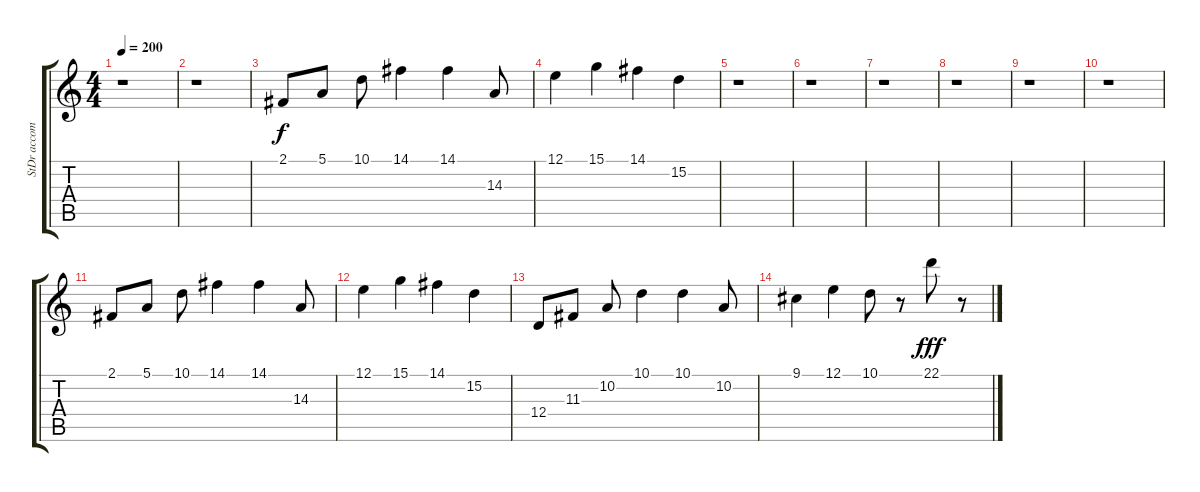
\track ("StDr accomp         " "StDr accom") {instrument steeldrums}
\staff {score tabs}
\tuning (E4 B3 G3 D3 A2 E2) {hide}
\ts (4 4)
\tempo 200
\clef g2
\ks c
r.1{dy f} |
r.1 |
2.1.8 5.1.8 10.1.8 14.1.4 14.1.4 14.3.8 |
12.1.4 15.1.4 14.1.4 15.2.4 |
r.1 |
r.1 |
r.1 |
r.1 |
r.1 |
r.1 |
2.1.8 5.1.8 10.1.8 14.1.4 14.1.4 14.3.8 |
12.1.4 15.1.4 14.1.4 15.2.4 |
12.4.8 11.3.8 10.2.8 10.1.4 10.1.4 10.2.8 |
9.1.4 12.1.4 10.1.8 r.8 22.1.8{dy fff} r.8
